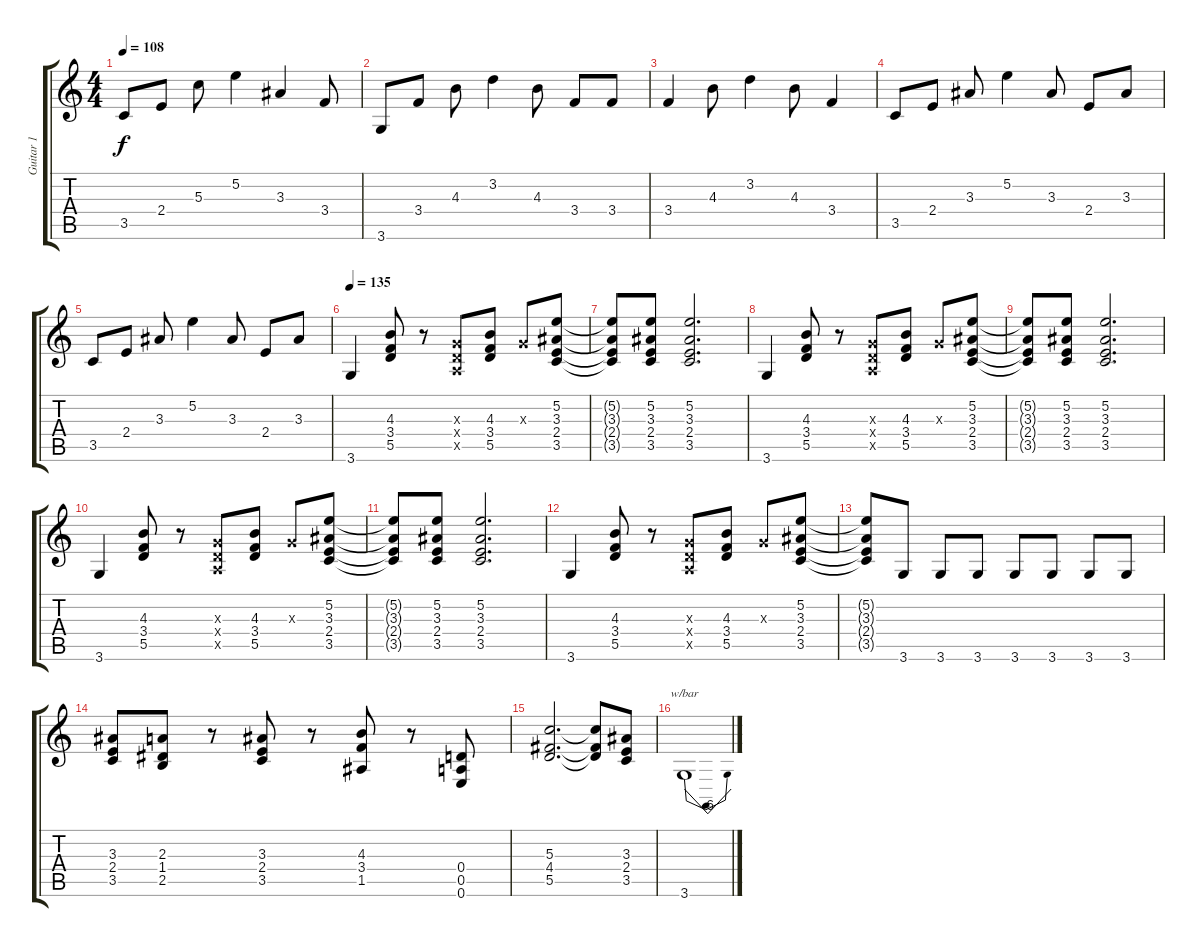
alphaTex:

\track ("Guitar 1" "Guitar 1") {instrument distortionguitar}
\staff {score tabs}
\tuning (E4 B3 G3 D3 A2 E2) {hide}
\ts (4 4)
\tempo 108
\clef g2
\ks c
3.5.8{dy f} 2.4.8 5.3.8 5.2.4 3.3.4 3.4.8 |
3.6.8 3.4.8 4.3.8 3.2.4 4.3.8 3.4.8 3.4.8 |
3.4.4 4.3.8 3.2.4 4.3.8 3.4.4 |
3.5.8 2.4.8 3.3.8 5.2.4 3.3.8 2.4.8 3.3.8 |
3.5.8 2.4.8 3.3.8 5.2.4 3.3.8 2.4.8 3.3.8 |
\tempo 135
3.6.4{instrument distortionguitar} (4.3 3.4 5.5).8 r.8 (0.3{x} 0.4{x} 0.5{x}).8 (4.3 3.4 5.5).8 0.3{x}.8 (5.2 3.3 2.4 3.5).8 |
(5.2{t} 3.3{t} 2.4{t} 3.5{t}).8 (5.2 3.3 2.4 3.5).8 (5.2 3.3 2.4 3.5).2{d} |
3.6.4 (4.3 3.4 5.5).8 r.8 (0.3{x} 0.4{x} 0.5{x}).8 (4.3 3.4 5.5).8 0.3{x}.8 (5.2 3.3 2.4 3.5).8 |
(5.2{t} 3.3{t} 2.4{t} 3.5{t}).8 (5.2 3.3 2.4 3.5).8 (5.2 3.3 2.4 3.5).2{d} |
3.6.4 (4.3 3.4 5.5).8 r.8 (0.3{x} 0.4{x} 0.5{x}).8 (4.3 3.4 5.5).8 0.3{x}.8 (5.2 3.3 2.4 3.5).8 |
(5.2{t} 3.3{t} 2.4{t} 3.5{t}).8 (5.2 3.3 2.4 3.5).8 (5.2 3.3 2.4 3.5).2{d} |
3.6.4 (4.3 3.4 5.5).8 r.8 (0.3{x} 0.4{x} 0.5{x}).8 (4.3 3.4 5.5).8 0.3{x}.8 (5.2 3.3 2.4 3.5).8 |
(5.2{t} 3.3{t} 2.4{t} 3.5{t}).8 3.6.8 3.6.8 3.6.8 3.6.8 3.6.8 3.6.8 3.6.8 |
(3.3 2.4 3.5).8 (2.3 1.4 2.5).8 r.8 (3.3 2.4 3.5).8 r.8 (4.3 3.4 1.5).8 r.8 (0.4 0.5 0.6).8 |
(5.3 4.4 5.5).2{d} (5.3{t} 4.4{t} 5.5{t}).8 (3.3 2.4 3.5).8 |
3.6.1{tbe (dip default 0 0 30 -24 60 0)}
